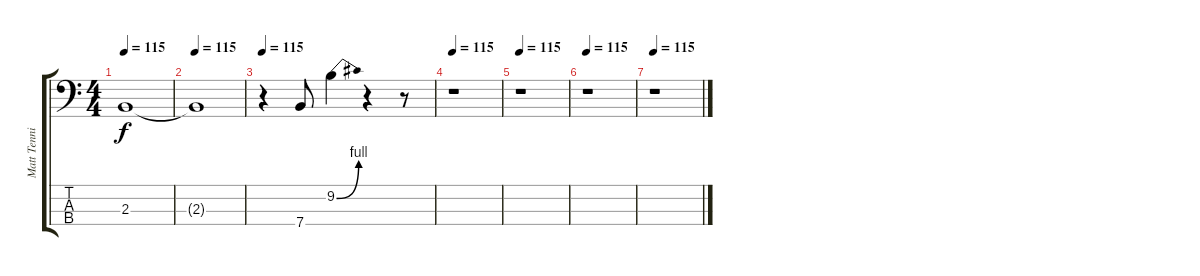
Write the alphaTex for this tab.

\track ("Matt Tennikof" "Matt Tenni") {instrument electricbassfinger}
\staff {score tabs}
\tuning (G2 D2 A1 E1) {hide}
\ts (4 4)
\tempo 115
\clef f4
\ks c
2.3{t}.1{dy f} |
\tempo 115
2.3{t}.1 |
\tempo 115
r.4 7.4.8 9.2{be (bend 0 0 60 4)}.4 r.4 r.8 |
\tempo 115
r.1 |
\tempo 115
r.1 |
\tempo 115
r.1 |
\tempo 115
r.1
